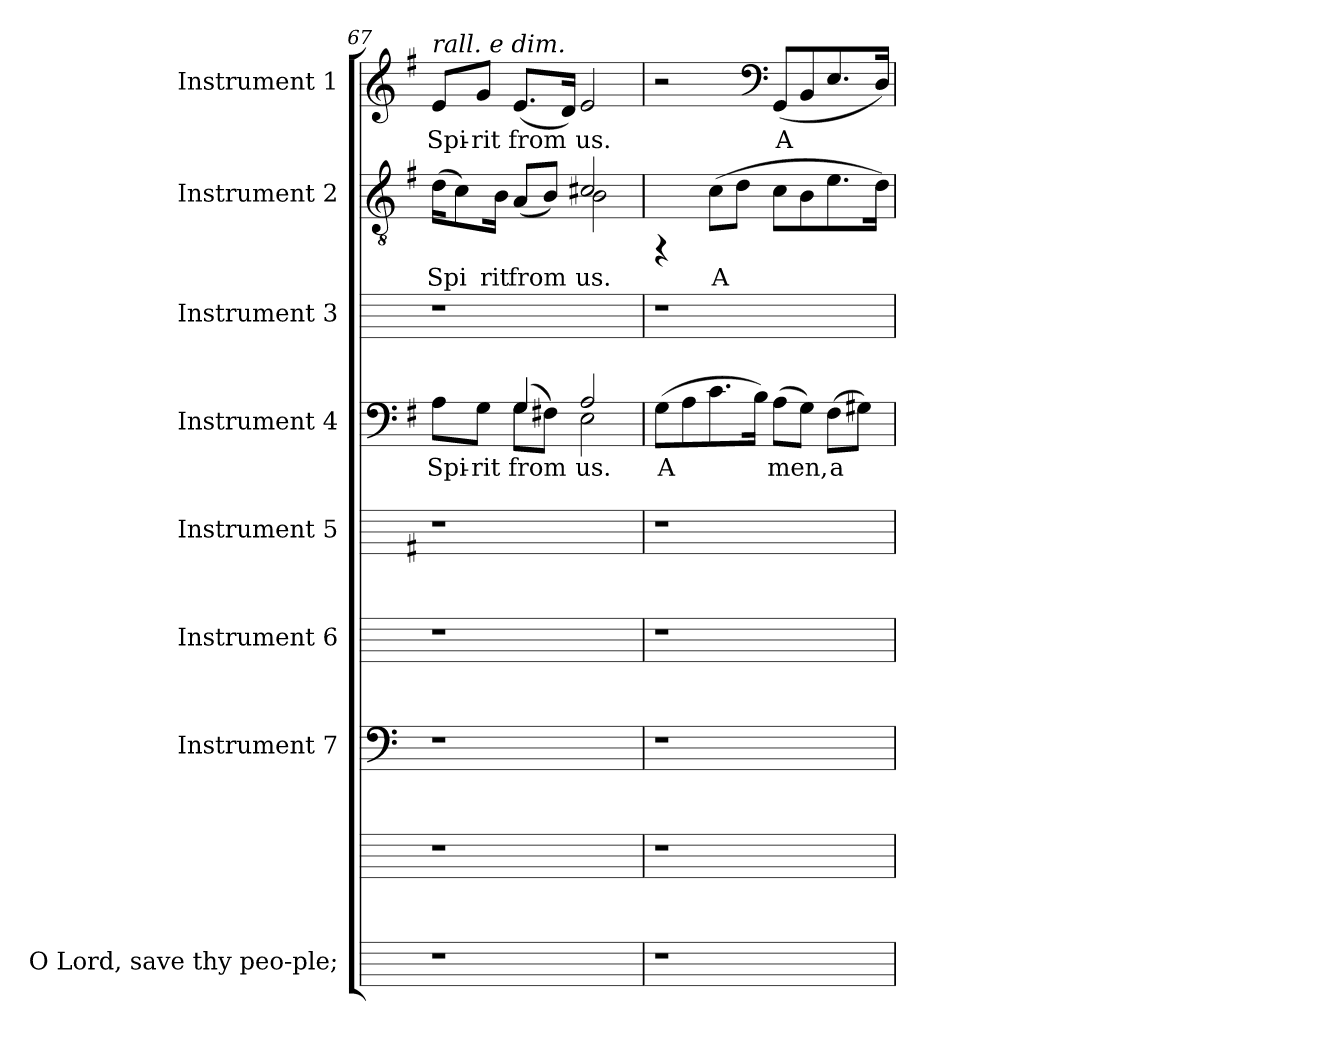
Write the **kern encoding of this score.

**kern	**kern	**kern	**kern	**kern	**kern	**text	**kern	**kern	**text	**kern	**text
*part9	*part8	*part7	*part6	*part5	*part4	*part4	*part3	*part2	*part2	*part1	*part1
*staff9	*staff8	*staff7	*staff6	*staff5	*staff4	*staff4	*staff3	*staff2	*staff2	*staff1	*staff1
*I"O Lord, save thy peo-ple;	*	*I"Instrument 7	*I"Instrument 6	*I"Instrument 5	*I"Instrument 4	*	*I"Instrument 3	*I"Instrument 2	*	*I"Instrument 1	*
*	*	*clefF4	*	*	*clefF4	*	*	*clefGv2	*	*clefG2	*
*	*	*	*	*ITrd-3c-5	*	*	*	*ITrd-3c-5	*	*ITrd-3c-5	*
*k[]	*k[]	*k[]	*k[]	*k[]	*k[f#]	*	*k[]	*k[]	*	*k[]	*
*C:	*C:	*C:	*C:	*C:	*G:	*	*C:	*C:	*	*C:	*
=67	=67	=67	=67	=67	=67	=67	=67	=67	=67	=67	=67
!	!	!	!	!	!	!	!	!	!	!LO:TX:a:i:t=rall. e dim.	!
!	!	!	!	!	!	!LO:LY:b:cj	!	!	!LO:LY:b:cj	!	!LO:LY:b:cj
*	*	*	*	*	*^	*	*	*^	*	*	*
1r	1r	1r	1r	1r	8A\L	4ryy	Spi-	1r	(>16g\L	2ryy	Spi-	8a/L	Spi-
!	!	!	!	!	!	!	!	!	!	!	!LO:LY:b:cj	!	!
.	.	.	.	.	.	.	.	.	8f\)	.	--	.	.
!	!	!	!	!	!	!	!LO:LY:b:cj	!	!	!	!	!	!LO:LY:b:cj
.	.	.	.	.	8G\J	.	-rit	.	.	.	.	8cc/J	-rit
!	!	!	!	!	!	!	!	!	!	!	!LO:LY:b:cj	!	!
.	.	.	.	.	.	.	.	.	16e\J	.	-rit	.	.
!	!	!	!	!	!	!	!LO:LY:b:cj	!	!	!	!LO:LY:b:cj	!	!LO:LY:b:cj
.	.	.	.	.	(<4G/	8G\L	from	.	(<8d/L	.	from	(<8.a/L	from
!	!	!	!	!	!	!	!LO:LY:b:cj	!	!	!	!LO:LY:b:cj	!	!
.	.	.	.	.	.	8F#X\J)	.	.	8e/J)	.	.	.	.
!	!	!	!	!	!	!	!	!	!	!	!	!	!LO:LY:b:cj
.	.	.	.	.	.	.	.	.	.	.	.	16g/J)	.
!	!	!	!	!	!	!	!LO:LY:b:cj	!	!	!	!LO:LY:b:cj	!	!LO:LY:b:cj
.	.	.	.	.	2A/	2E\	us.	.	2f#X/	2e\	us.	2a/	us.
!!LO:PB:g=z
=68	=68	=68	=68	=68	=68!	=68!	=68!	=68	=68!	=68!	=68!	=68!	=68!
!	!	!	!	!	!	!	!LO:LY:b:cj	!	!	!	!	!	!
*	*	*	*	*	*v	*v	*	*	*v	*v	*	*	*
1r	1r	1r	1r	1r	(>8G\L	A-	1r	4rFF	.	2r	.
!	!	!	!	!	!	!LO:LY:b:cj	!	!	!	!	!
.	.	.	.	.	8A\	--	.	.	.	.	.
!	!	!	!	!	!	!LO:LY:b:cj	!	!	!LO:LY:b:cj	!	!
.	.	.	.	.	8.c\	--	.	(>8f\L	A-	.	.
!	!	!	!	!	!	!	!	!	!LO:LY:b:cj	!	!
.	.	.	.	.	.	.	.	8g\J	--	.	.
!	!	!	!	!	!	!LO:LY:b:cj	!	!	!	!	!
.	.	.	.	.	16B\J)	--	.	.	.	.	.
*	*	*	*	*	*	*	*	*	*	*clefF4	*
!	!	!	!	!	!	!LO:LY:b:cj	!	!	!LO:LY:b:cj	!	!LO:LY:b:cj
.	.	.	.	.	(>8A\L	-men,	.	8f\L	--	(<8C/L	A-
!	!	!	!	!	!	!LO:LY:b:cj	!	!	!LO:LY:b:cj	!	!LO:LY:b:cj
.	.	.	.	.	8G\J)	.	.	8e\	--	8E/	--
!	!	!	!	!	!	!LO:LY:b:cj	!	!	!LO:LY:b:cj	!	!LO:LY:b:cj
.	.	.	.	.	(>8F#\L	a-	.	8.a\	--	8.A/	--
!	!	!	!	!	!	!LO:LY:b:cj	!	!	!	!	!
.	.	.	.	.	8G#X\J)	--	.	.	.	.	.
!	!	!	!	!	!	!	!	!	!LO:LY:b:cj	!	!LO:LY:b:cj
.	.	.	.	.	.	.	.	16g\J)	--	16G/J)	--
=	=	=	=	=	=	=	=	=	=	=	=
*-	*-	*-	*-	*-	*-	*-	*-	*-	*-	*-	*-
